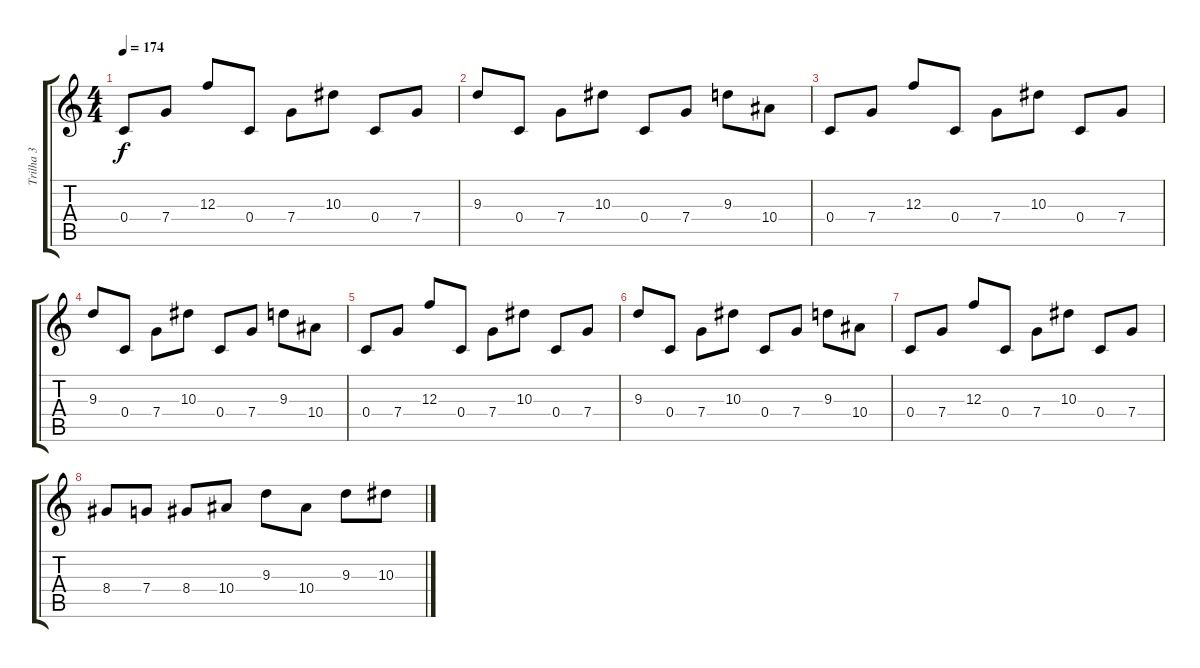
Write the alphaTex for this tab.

\track ("Trilha 3" "Trilha 3") {instrument distortionguitar}
\staff {score tabs}
\tuning (D4 A3 F3 C3 G2 C2) {hide}
\ts (4 4)
\tempo 174
\clef g2
\ks c
0.4.8{dy f} 7.4.8 12.3.8 0.4.8 7.4.8 10.3.8 0.4.8 7.4.8 |
9.3.8 0.4.8 7.4.8 10.3.8 0.4.8 7.4.8 9.3.8 10.4.8 |
0.4.8 7.4.8 12.3.8 0.4.8 7.4.8 10.3.8 0.4.8 7.4.8 |
9.3.8 0.4.8 7.4.8 10.3.8 0.4.8 7.4.8 9.3.8 10.4.8 |
0.4.8 7.4.8 12.3.8 0.4.8 7.4.8 10.3.8 0.4.8 7.4.8 |
9.3.8 0.4.8 7.4.8 10.3.8 0.4.8 7.4.8 9.3.8 10.4.8 |
0.4.8 7.4.8 12.3.8 0.4.8 7.4.8 10.3.8 0.4.8 7.4.8 |
8.4.8 7.4.8 8.4.8 10.4.8 9.3.8 10.4.8 9.3.8 10.3.8
